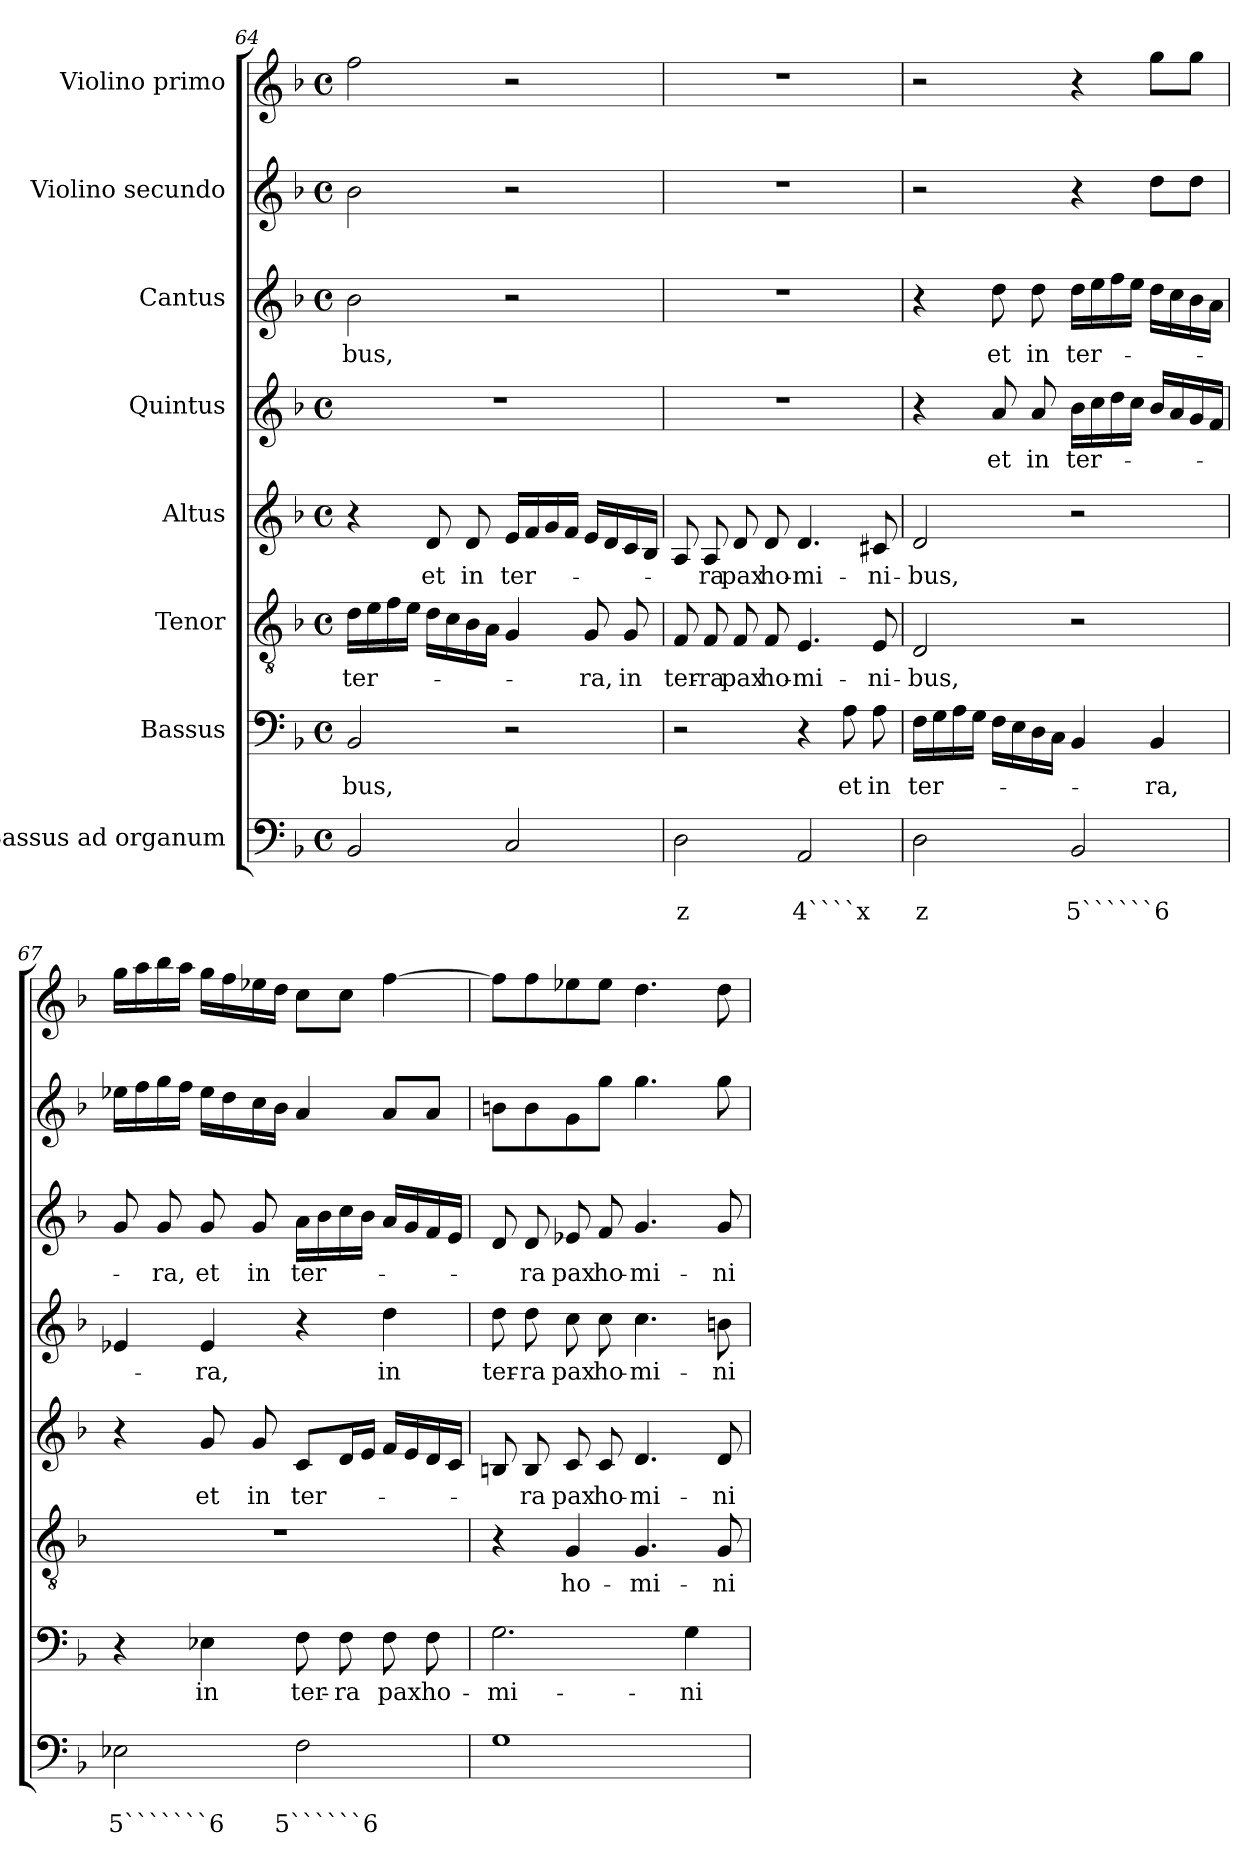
**kern	**text	**text	**kern	**text	**kern	**text	**kern	**text	**kern	**text	**kern	**text	**kern	**kern
*part8	*part8	*part8	*part7	*part7	*part6	*part6	*part5	*part5	*part4	*part4	*part3	*part3	*part2	*part1
*staff8	*staff8	*staff8	*staff7	*staff7	*staff6	*staff6	*staff5	*staff5	*staff4	*staff4	*staff3	*staff3	*staff2	*staff1
*I"Bassus ad  organum	*	*	*I"Bassus	*	*I"Tenor	*	*I"Altus	*	*I"Quintus	*	*I"Cantus	*	*I"Violino secundo	*I"Violino primo
*clefF4	*	*	*clefF4	*	*clefGv2	*	*clefG2	*	*clefG2	*	*clefG2	*	*clefG2	*clefG2
*k[b-]	*	*	*k[b-]	*	*k[b-]	*	*k[b-]	*	*k[b-]	*	*k[b-]	*	*k[b-]	*k[b-]
*F:	*	*	*F:	*	*F:	*	*F:	*	*F:	*	*F:	*	*F:	*F:
*M4/4	*	*	*M4/4	*	*M4/4	*	*M4/4	*	*M4/4	*	*M4/4	*	*M4/4	*M4/4
*met(c)	*	*	*met(c)	*	*met(c)	*	*met(c)	*	*met(c)	*	*met(c)	*	*met(c)	*met(c)
=64	=64	=64	=64	=64	=64	=64	=64	=64	=64	=64	=64	=64	=64	=64
!	!	!	!	!LO:LY:b	!	!LO:LY:b	!	!	!	!	!	!LO:LY:b	!	!
2BB-/	.	.	2BB-/	-bus,	16d\LL	ter-	4r	.	1r	.	2b-\	-bus,	2b-\	2ff\
.	.	.	.	.	16e\	.	.	.	.	.	.	.	.	.
.	.	.	.	.	16f\	.	.	.	.	.	.	.	.	.
.	.	.	.	.	16e\JJ	.	.	.	.	.	.	.	.	.
!	!	!	!	!	!	!	!	!LO:LY:b	!	!	!	!	!	!
.	.	.	.	.	16d\LL	.	8d/	et	.	.	.	.	.	.
.	.	.	.	.	16c\	.	.	.	.	.	.	.	.	.
!	!	!	!	!	!	!	!	!LO:LY:b	!	!	!	!	!	!
.	.	.	.	.	16B-\	.	8d/	in	.	.	.	.	.	.
.	.	.	.	.	16A\JJ	.	.	.	.	.	.	.	.	.
!	!	!	!	!	!	!	!	!LO:LY:b	!	!	!	!	!	!
2C/	.	.	2r	.	4G/	.	16e/LL	ter-	.	.	2r	.	2r	2r
.	.	.	.	.	.	.	16f/	.	.	.	.	.	.	.
.	.	.	.	.	.	.	16g/	.	.	.	.	.	.	.
.	.	.	.	.	.	.	16f/JJ	.	.	.	.	.	.	.
!	!	!	!	!	!	!LO:LY:b	!	!	!	!	!	!	!	!
.	.	.	.	.	8G/	-ra,	16e/LL	.	.	.	.	.	.	.
.	.	.	.	.	.	.	16d/	.	.	.	.	.	.	.
!	!	!	!	!	!	!LO:LY:b	!	!	!	!	!	!	!	!
.	.	.	.	.	8G/	in	16c/	.	.	.	.	.	.	.
.	.	.	.	.	.	.	16B-/JJ	.	.	.	.	.	.	.
!!LO:PB:g=z
=65	=65	=65	=65	=65	=65	=65	=65	=65	=65	=65	=65	=65	=65	=65
!	!	!LO:LY:b	!	!	!	!LO:LY:b	!	!	!	!	!	!	!	!
2D\	.	z	2r	.	8F/	ter-	8A/	.	1r	.	1r	.	1r	1r
!	!	!	!	!	!	!LO:LY:b	!	!LO:LY:b	!	!	!	!	!	!
.	.	.	.	.	8F/	-ra	8A/	-ra	.	.	.	.	.	.
!	!	!	!	!	!	!LO:LY:b	!	!LO:LY:b	!	!	!	!	!	!
.	.	.	.	.	8F/	pax	8d/	pax	.	.	.	.	.	.
!	!	!	!	!	!	!LO:LY:b	!	!LO:LY:b	!	!	!	!	!	!
.	.	.	.	.	8F/	ho-	8d/	ho-	.	.	.	.	.	.
!	!	!LO:LY:b	!	!	!	!LO:LY:b	!	!LO:LY:b	!	!	!	!	!	!
2AA/	.	4````x	4r	.	4.E/	-mi-	4.d/	-mi-	.	.	.	.	.	.
!	!	!	!	!LO:LY:b	!	!	!	!	!	!	!	!	!	!
.	.	.	8A\	et	.	.	.	.	.	.	.	.	.	.
!	!	!	!	!LO:LY:b	!	!LO:LY:b	!	!LO:LY:b	!	!	!	!	!	!
.	.	.	8A\	in	8E/	-ni-	8c#X/	-ni-	.	.	.	.	.	.
=66	=66	=66	=66	=66	=66	=66	=66	=66	=66	=66	=66	=66	=66	=66
!	!	!LO:LY:b	!	!LO:LY:b	!	!LO:LY:b	!	!LO:LY:b	!	!	!	!	!	!
2D\	.	z	16F\LL	ter-	2D/	-bus,	2d/	-bus,	4r	.	4r	.	2r	2r
.	.	.	16G\	.	.	.	.	.	.	.	.	.	.	.
.	.	.	16A\	.	.	.	.	.	.	.	.	.	.	.
.	.	.	16G\JJ	.	.	.	.	.	.	.	.	.	.	.
!	!	!	!	!	!	!	!	!	!	!LO:LY:b	!	!LO:LY:b	!	!
.	.	.	16F\LL	.	.	.	.	.	8a/	et	8dd\	et	.	.
.	.	.	16E\	.	.	.	.	.	.	.	.	.	.	.
!	!	!	!	!	!	!	!	!	!	!LO:LY:b	!	!LO:LY:b	!	!
.	.	.	16D\	.	.	.	.	.	8a/	in	8dd\	in	.	.
.	.	.	16C\JJ	.	.	.	.	.	.	.	.	.	.	.
!	!	!LO:LY:b	!	!	!	!	!	!	!	!LO:LY:b	!	!LO:LY:b	!	!
2BB-/	.	5``````6	4BB-/	.	2r	.	2r	.	16b-\LL	ter-	16dd\LL	ter-	4r	4r
.	.	.	.	.	.	.	.	.	16cc\	.	16ee\	.	.	.
.	.	.	.	.	.	.	.	.	16dd\	.	16ff\	.	.	.
.	.	.	.	.	.	.	.	.	16cc\JJ	.	16ee\JJ	.	.	.
!	!	!	!	!LO:LY:b	!	!	!	!	!	!	!	!	!	!
.	.	.	4BB-/	-ra,	.	.	.	.	16b-/LL	.	16dd\LL	.	8dd\L	8gg\L
.	.	.	.	.	.	.	.	.	16a/	.	16cc\	.	.	.
.	.	.	.	.	.	.	.	.	16g/	.	16b-\	.	8dd\J	8gg\J
.	.	.	.	.	.	.	.	.	16f/JJ	.	16a\JJ	.	.	.
=67	=67	=67	=67	=67	=67	=67	=67	=67	=67	=67	=67	=67	=67	=67
!	!	!LO:LY:b	!	!	!	!	!	!	!	!	!	!	!	!
2E-X\	.	5```````6	4r	.	1r	.	4r	.	4e-X/	.	8g/	.	16ee-X\LL	16gg\LL
.	.	.	.	.	.	.	.	.	.	.	.	.	16ff\	16aa\
!	!	!	!	!	!	!	!	!	!	!	!	!LO:LY:b	!	!
.	.	.	.	.	.	.	.	.	.	.	8g/	-ra,	16gg\	16bb-\
.	.	.	.	.	.	.	.	.	.	.	.	.	16ff\JJ	16aa\JJ
!	!	!	!	!LO:LY:b	!	!	!	!LO:LY:b	!	!LO:LY:b	!	!LO:LY:b	!	!
.	.	.	4E-X\	in	.	.	8g/	et	4e-/	-ra,	8g/	et	16ee-\LL	16gg\LL
.	.	.	.	.	.	.	.	.	.	.	.	.	16dd\	16ff\
!	!	!	!	!	!	!	!	!LO:LY:b	!	!	!	!LO:LY:b	!	!
.	.	.	.	.	.	.	8g/	in	.	.	8g/	in	16cc\	16ee-X\
.	.	.	.	.	.	.	.	.	.	.	.	.	16b-\JJ	16dd\JJ
!	!	!LO:LY:b	!	!LO:LY:b	!	!	!	!LO:LY:b	!	!	!	!LO:LY:b	!	!
2F\	.	5``````6	8F\	ter-	.	.	8c/L	ter-	4r	.	16a\LL	ter-	4a/	8cc\L
.	.	.	.	.	.	.	.	.	.	.	16b-\	.	.	.
!	!	!	!	!LO:LY:b	!	!	!	!	!	!	!	!	!	!
.	.	.	8F\	-ra	.	.	16d/L	.	.	.	16cc\	.	.	8cc\J
.	.	.	.	.	.	.	16e/JJ	.	.	.	16b-\JJ	.	.	.
!	!	!	!	!LO:LY:b	!	!	!	!	!	!LO:LY:b	!	!	!	!
.	.	.	8F\	pax	.	.	16f/LL	.	4dd\	in	16a/LL	.	8a/L	[4ff\
.	.	.	.	.	.	.	16e/	.	.	.	16g/	.	.	.
!	!	!	!	!LO:LY:b	!	!	!	!	!	!	!	!	!	!
.	.	.	8F\	ho-	.	.	16d/	.	.	.	16f/	.	8a/J	.
.	.	.	.	.	.	.	16c/JJ	.	.	.	16e/JJ	.	.	.
=68	=68	=68	=68	=68	=68	=68	=68	=68	=68	=68	=68	=68	=68	=68
!	!	!	!	!LO:LY:b	!	!	!	!	!	!LO:LY:b	!	!	!	!
1G	.	.	2.G\	-mi-	4r	.	8Bn/	.	8dd\	ter-	8d/	.	8bn\L	8ff\L]
!	!	!	!	!	!	!	!	!LO:LY:b	!	!LO:LY:b	!	!LO:LY:b	!	!
.	.	.	.	.	.	.	8B/	-ra	8dd\	-ra	8d/	-ra	8b\	8ff\
!	!	!	!	!	!	!LO:LY:b	!	!LO:LY:b	!	!LO:LY:b	!	!LO:LY:b	!	!
.	.	.	.	.	4G/	ho-	8c/	pax	8cc\	pax	8e-X/	pax	8g\	8ee-X\
!	!	!	!	!	!	!	!	!LO:LY:b	!	!LO:LY:b	!	!LO:LY:b	!	!
.	.	.	.	.	.	.	8c/	ho-	8cc\	ho-	8f/	ho-	8gg\J	8ee-\J
!	!	!	!	!	!	!LO:LY:b	!	!LO:LY:b	!	!LO:LY:b	!	!LO:LY:b	!	!
.	.	.	.	.	4.G/	-mi-	4.d/	-mi-	4.cc\	-mi-	4.g/	-mi-	4.gg\	4.dd\
!	!	!	!	!LO:LY:b	!	!	!	!	!	!	!	!	!	!
.	.	.	4G\	-ni-	.	.	.	.	.	.	.	.	.	.
!	!	!	!	!	!	!LO:LY:b	!	!LO:LY:b	!	!LO:LY:b	!	!LO:LY:b	!	!
.	.	.	.	.	8G/	-ni-	8d/	-ni-	8bn\	-ni-	8g/	-ni-	8gg\	8dd\
=	=	=	=	=	=	=	=	=	=	=	=	=	=	=
*-	*-	*-	*-	*-	*-	*-	*-	*-	*-	*-	*-	*-	*-	*-
